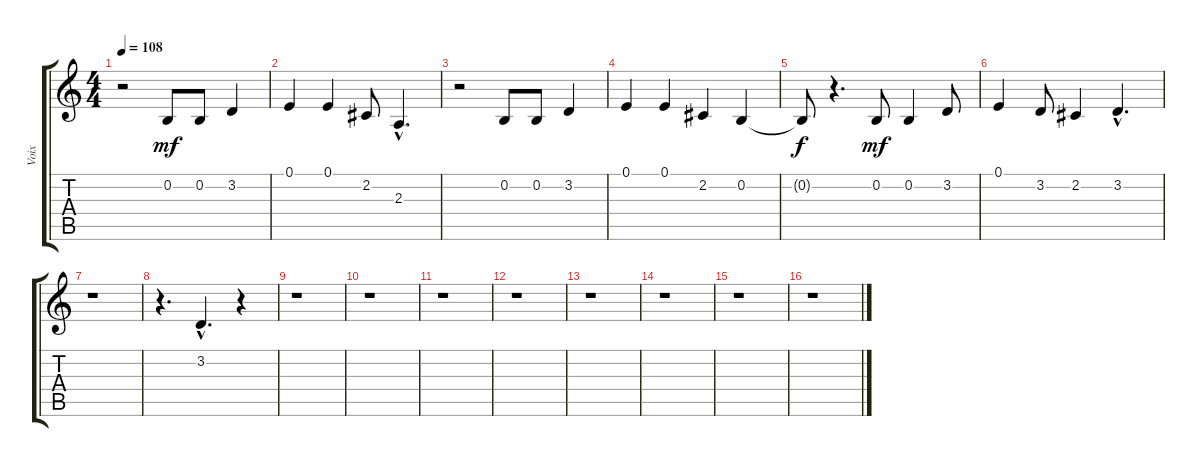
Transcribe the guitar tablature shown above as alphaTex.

\track ("Voix" "Voix") {instrument voiceoohs}
\staff {score tabs}
\tuning (E4 B3 G3 D3 A2 E2) {hide}
\ts (4 4)
\tempo 108
\clef g2
\ks c
r.2{dy mf} 0.2.8 0.2.8 3.2.4 |
0.1.4 0.1.4 2.2.8 2.3{hac}.4{d} |
r.2 0.2.8 0.2.8 3.2.4 |
0.1.4 0.1.4 2.2.4 0.2.4 |
0.2{t}.8{dy f} r.4{d} 0.2.8{dy mf} 0.2.4 3.2.8 |
0.1.4 3.2.8 2.2.4 3.2{hac}.4{d} |
r.1 |
r.4{d} 3.2{hac}.4{d} r.4 |
r.1 |
r.1 |
r.1 |
r.1 |
r.1 |
r.1 |
r.1 |
r.1
